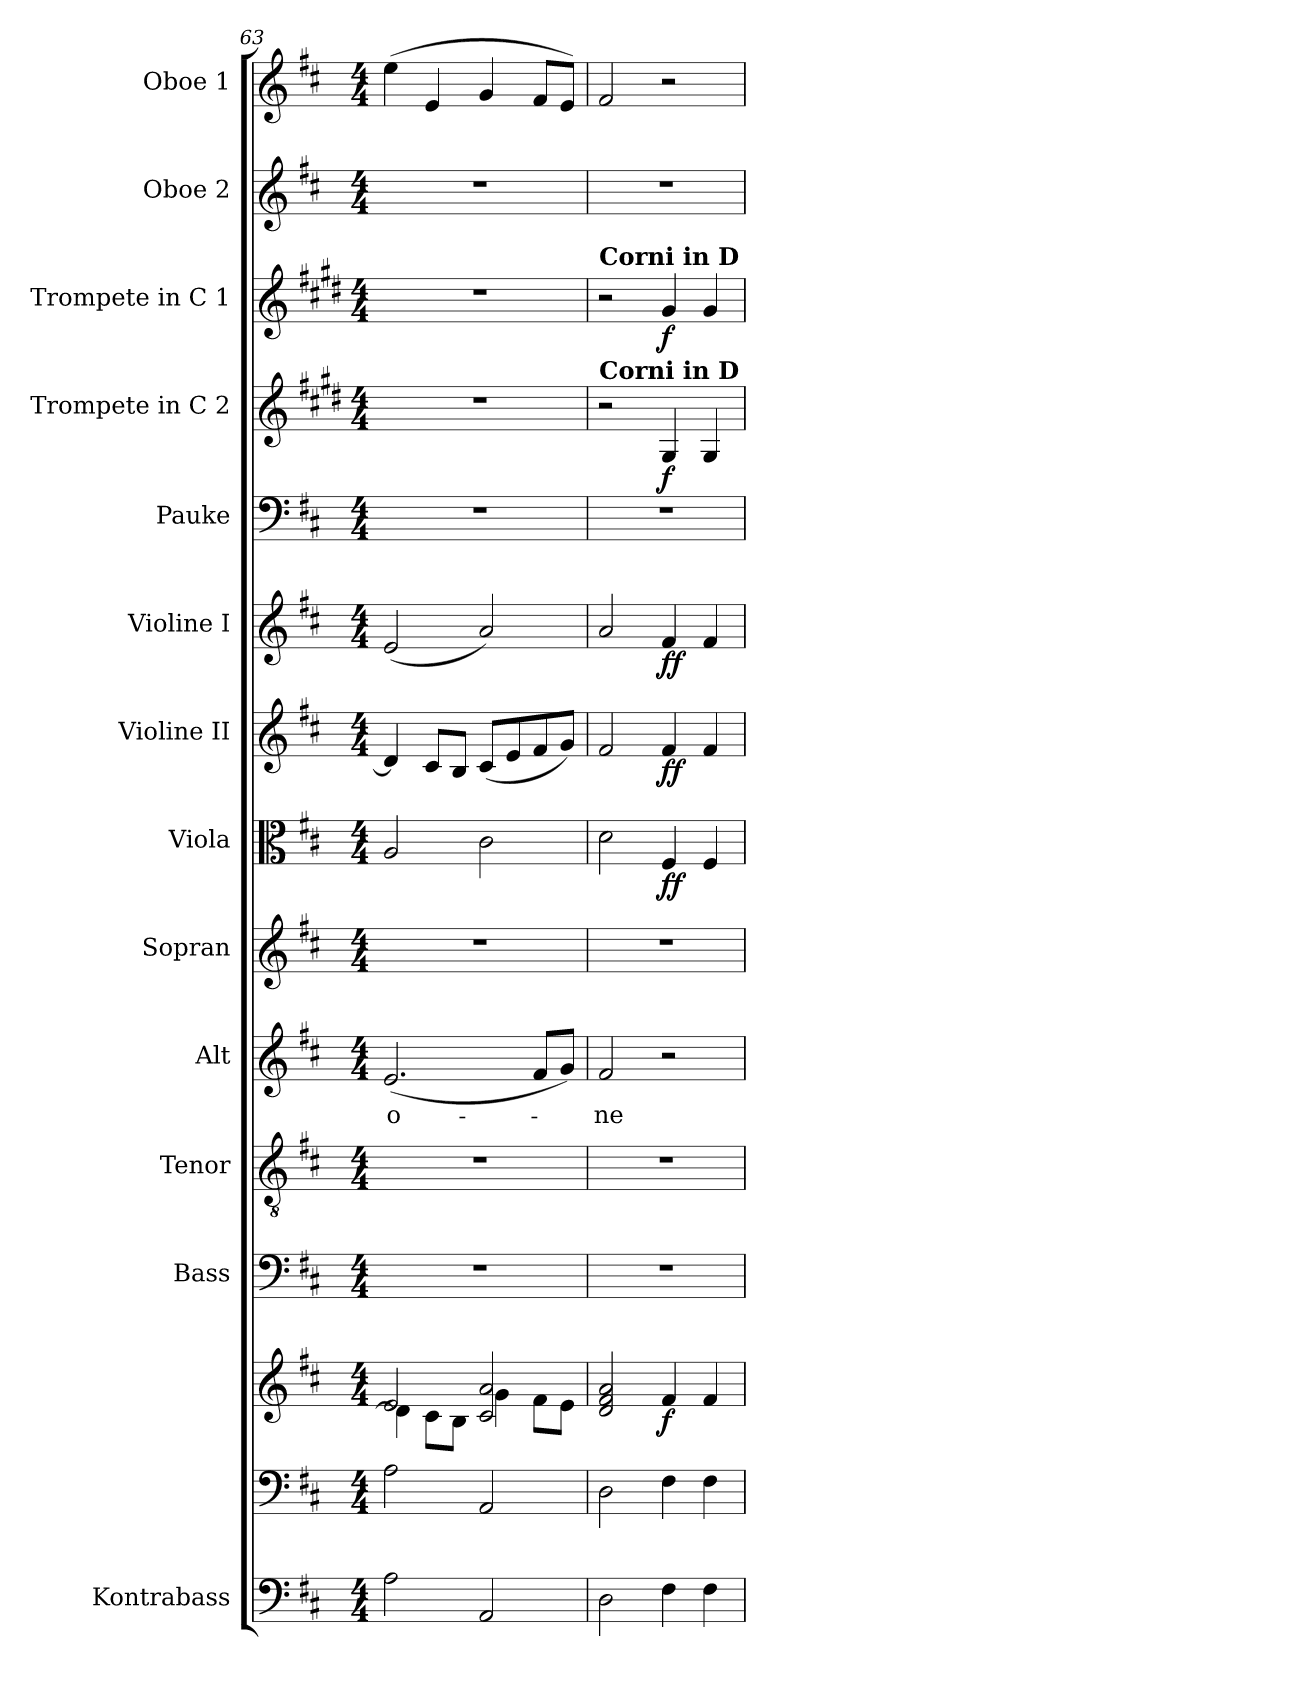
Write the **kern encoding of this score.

**kern	**kern	**kern	**dynam	**kern	**kern	**kern	**text	**kern	**kern	**dynam	**kern	**dynam	**kern	**dynam	**kern	**kern	**dynam	**kern	**dynam	**kern	**kern
*part14	*part13	*part13	*part13	*part12	*part11	*part10	*part10	*part9	*part8	*part8	*part7	*part7	*part6	*part6	*part5	*part4	*part4	*part3	*part3	*part2	*part1
*staff15	*staff14	*staff13	*staff13/14	*staff12	*staff11	*staff10	*staff10	*staff9	*staff8	*staff8	*staff7	*staff7	*staff6	*staff6	*staff5	*staff4	*staff4	*staff3	*staff3	*staff2	*staff1
*I"Kontrabass	*	*	*	*I"Bass	*I"Tenor	*I"Alt	*	*I"Sopran	*I"Viola	*	*I"Violine II	*	*I"Violine I	*	*I"Pauke	*I"Trompete in C 2	*	*I"Trompete in C 1	*	*I"Oboe 2	*I"Oboe 1
*I'Kb.	*	*	*	*I'B	*I'T	*I'A	*	*I'S	*I'Vla.	*	*I'Vl. II	*	*I'Vl. I	*	*I'Pk.	*	*	*	*	*I'Ob. 2	*I'Ob. 1
*clefF4	*clefF4	*clefG2	*	*clefF4	*clefGv2	*clefG2	*	*clefG2	*clefC3	*	*clefG2	*	*clefG2	*	*clefF4	*clefG2	*	*clefG2	*	*clefG2	*clefG2
*ITrd7c12	*	*	*	*	*	*	*	*	*	*	*	*	*	*	*	*ITrd1c2	*	*ITrd1c2	*	*	*
*k[f#c#]	*k[f#c#]	*k[f#c#]	*	*k[f#c#]	*k[f#c#]	*k[f#c#]	*	*k[f#c#]	*k[f#c#]	*	*k[f#c#]	*	*k[f#c#]	*	*k[f#c#]	*k[f#c#]	*	*k[f#c#]	*	*k[f#c#]	*k[f#c#]
*D:	*D:	*D:	*	*D:	*D:	*D:	*	*D:	*D:	*	*D:	*	*D:	*	*D:	*D:	*	*D:	*	*D:	*D:
*M4/4	*M4/4	*M4/4	*	*M4/4	*M4/4	*M4/4	*	*M4/4	*M4/4	*	*M4/4	*	*M4/4	*	*M4/4	*M4/4	*	*M4/4	*	*M4/4	*M4/4
=63	=63	=63	=63	=63	=63	=63	=63	=63	=63	=63	=63	=63	=63	=63	=63	=63	=63	=63	=63	=63	=63
*	*	*^	*	*	*	*	*	*	*	*	*	*	*	*	*	*	*	*	*	*	*
!	!	!	!	!	!	!	!	!LO:LY:b	!	!	!	!	!	!	!	!	!	!	!	!	!	!
2AA\	2A\	2e/	4d\]	.	1r	1r	(<2.e/	-o-	1r	2A/	.	4d/]	.	(<2e/	.	1r	1r	.	1r	.	1r	(>4ee\
.	.	.	8c#\L	.	.	.	.	.	.	.	.	8c#/L	.	.	.	.	.	.	.	.	.	4e/
.	.	.	8B\J	.	.	.	.	.	.	.	.	8B/J	.	.	.	.	.	.	.	.	.	.
2AAA/	2AA/	2c#/ 2a/	4g\	.	.	.	.	.	.	2c#\	.	(<8c#/L	.	2a/)	.	.	.	.	.	.	.	4g/
.	.	.	.	.	.	.	.	.	.	.	.	8e/	.	.	.	.	.	.	.	.	.	.
.	.	.	8f#\L	.	.	.	8f#/L	.	.	.	.	8f#/	.	.	.	.	.	.	.	.	.	8f#/L
.	.	.	8e\J	.	.	.	8g/J)	.	.	.	.	8g/J)	.	.	.	.	.	.	.	.	.	8e/J)
=64	=64	=64	=64	=64	=64	=64	=64	=64	=64	=64	=64	=64	=64	=64	=64	=64	=64	=64	=64	=64	=64	=64
!	!	!	!	!	!	!	!	!	!	!	!	!	!	!	!	!	!	!	!LO:TX:a:B:t=Corni in D	!	!	!
!	!	!	!	!	!	!	!	!	!	!	!	!	!	!	!	!	!LO:TX:a:B:t=Corni in D	!	!	!	!	!
!	!	!	!	!	!	!	!	!LO:LY:b	!	!	!	!	!	!	!	!	!	!	!	!	!	!
*	*	*v	*v	*	*	*	*	*	*	*	*	*	*	*	*	*	*	*	*	*	*	*
2DD\	2D\	2d/ 2f#/ 2a/	.	1r	1r	2f#/	-ne	1r	2d\	.	2f#/	.	2a/	.	1r	2r	.	2r	.	1r	2f#/
!	!	!	!LO:DY:b	!	!	!	!	!	!	!LO:DY:b	!	!LO:DY:b	!	!LO:DY:b	!	!	!LO:DY:b	!	!LO:DY:b	!	!
4FF#\	4F#\	4f#/	f	.	.	2r	.	.	4F#/	ff	4f#/	ff	4f#/	ff	.	4F#/	f	4f#/	f	.	2r
4FF#\	4F#\	4f#/	.	.	.	.	.	.	4F#/	.	4f#/	.	4f#/	.	.	4F#/	.	4f#/	.	.	.
=	=	=	=	=	=	=	=	=	=	=	=	=	=	=	=	=	=	=	=	=	=
*-	*-	*-	*-	*-	*-	*-	*-	*-	*-	*-	*-	*-	*-	*-	*-	*-	*-	*-	*-	*-	*-
